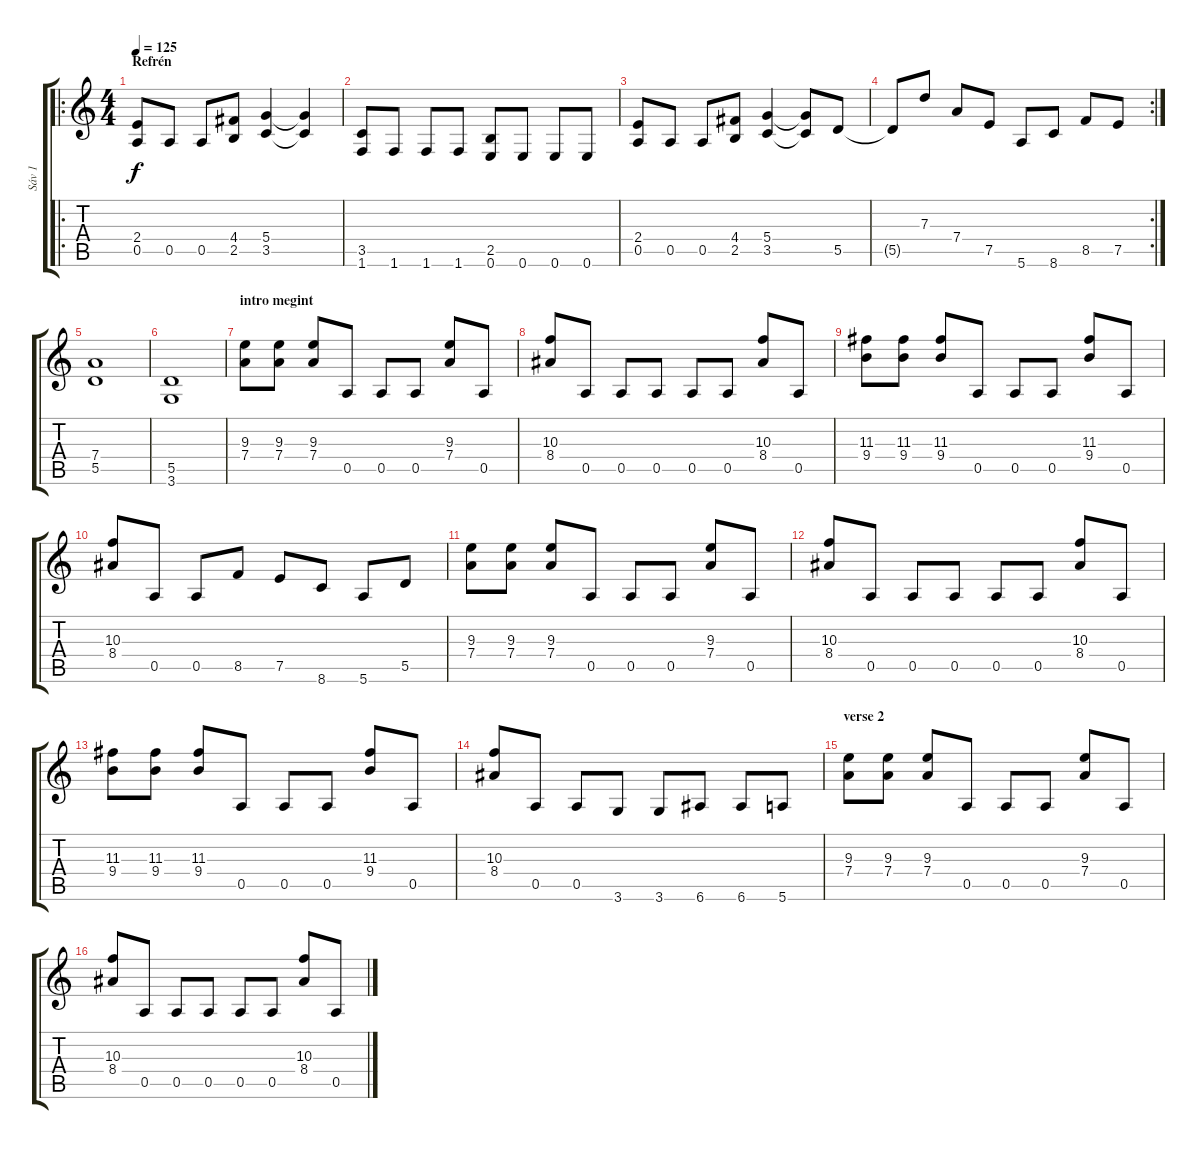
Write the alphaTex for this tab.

\track ("Sáv 1" "Sáv 1") {instrument distortionguitar}
\staff {score tabs}
\tuning (E4 B3 G3 D3 A2 E2) {hide}
\ro
\ts (4 4)
\section ("" "Refrén")
\tempo 125
\clef g2
\ks c
(2.4 0.5).8{dy f} 0.5.8 0.5.8 (4.4 2.5).8 (5.4 3.5).4 (5.4{t} 3.5{t}).4 |
(3.5 1.6).8 1.6.8 1.6.8 1.6.8 (2.5 0.6).8 0.6.8 0.6.8 0.6.8 |
(2.4 0.5).8 0.5.8 0.5.8 (4.4 2.5).8 (5.4 3.5).4 (5.4{t} 3.5{t}).8 5.5.8 |
\rc 2
5.5{t}.8 7.3.8 7.4.8 7.5.8 5.6.8 8.6.8 8.5.8 7.5.8 |
(7.4 5.5).1 |
(5.5 3.6).1 |
\section ("" "intro megint")
(9.3 7.4).8 (9.3 7.4).8 (9.3 7.4).8 0.5.8 0.5.8 0.5.8 (9.3 7.4).8 0.5.8 |
(10.3 8.4).8 0.5.8 0.5.8 0.5.8 0.5.8 0.5.8 (10.3 8.4).8 0.5.8 |
(11.3 9.4).8 (11.3 9.4).8 (11.3 9.4).8 0.5.8 0.5.8 0.5.8 (11.3 9.4).8 0.5.8 |
(10.3 8.4).8 0.5.8 0.5.8 8.5.8 7.5.8 8.6.8 5.6.8 5.5.8 |
(9.3 7.4).8 (9.3 7.4).8 (9.3 7.4).8 0.5.8 0.5.8 0.5.8 (9.3 7.4).8 0.5.8 |
(10.3 8.4).8 0.5.8 0.5.8 0.5.8 0.5.8 0.5.8 (10.3 8.4).8 0.5.8 |
(11.3 9.4).8 (11.3 9.4).8 (11.3 9.4).8 0.5.8 0.5.8 0.5.8 (11.3 9.4).8 0.5.8 |
(10.3 8.4).8 0.5.8 0.5.8 3.6.8 3.6.8 6.6.8 6.6.8 5.6.8 |
\section ("" "verse 2")
(9.3 7.4).8 (9.3 7.4).8 (9.3 7.4).8 0.5.8 0.5.8 0.5.8 (9.3 7.4).8 0.5.8 |
(10.3 8.4).8 0.5.8 0.5.8 0.5.8 0.5.8 0.5.8 (10.3 8.4).8 0.5.8
